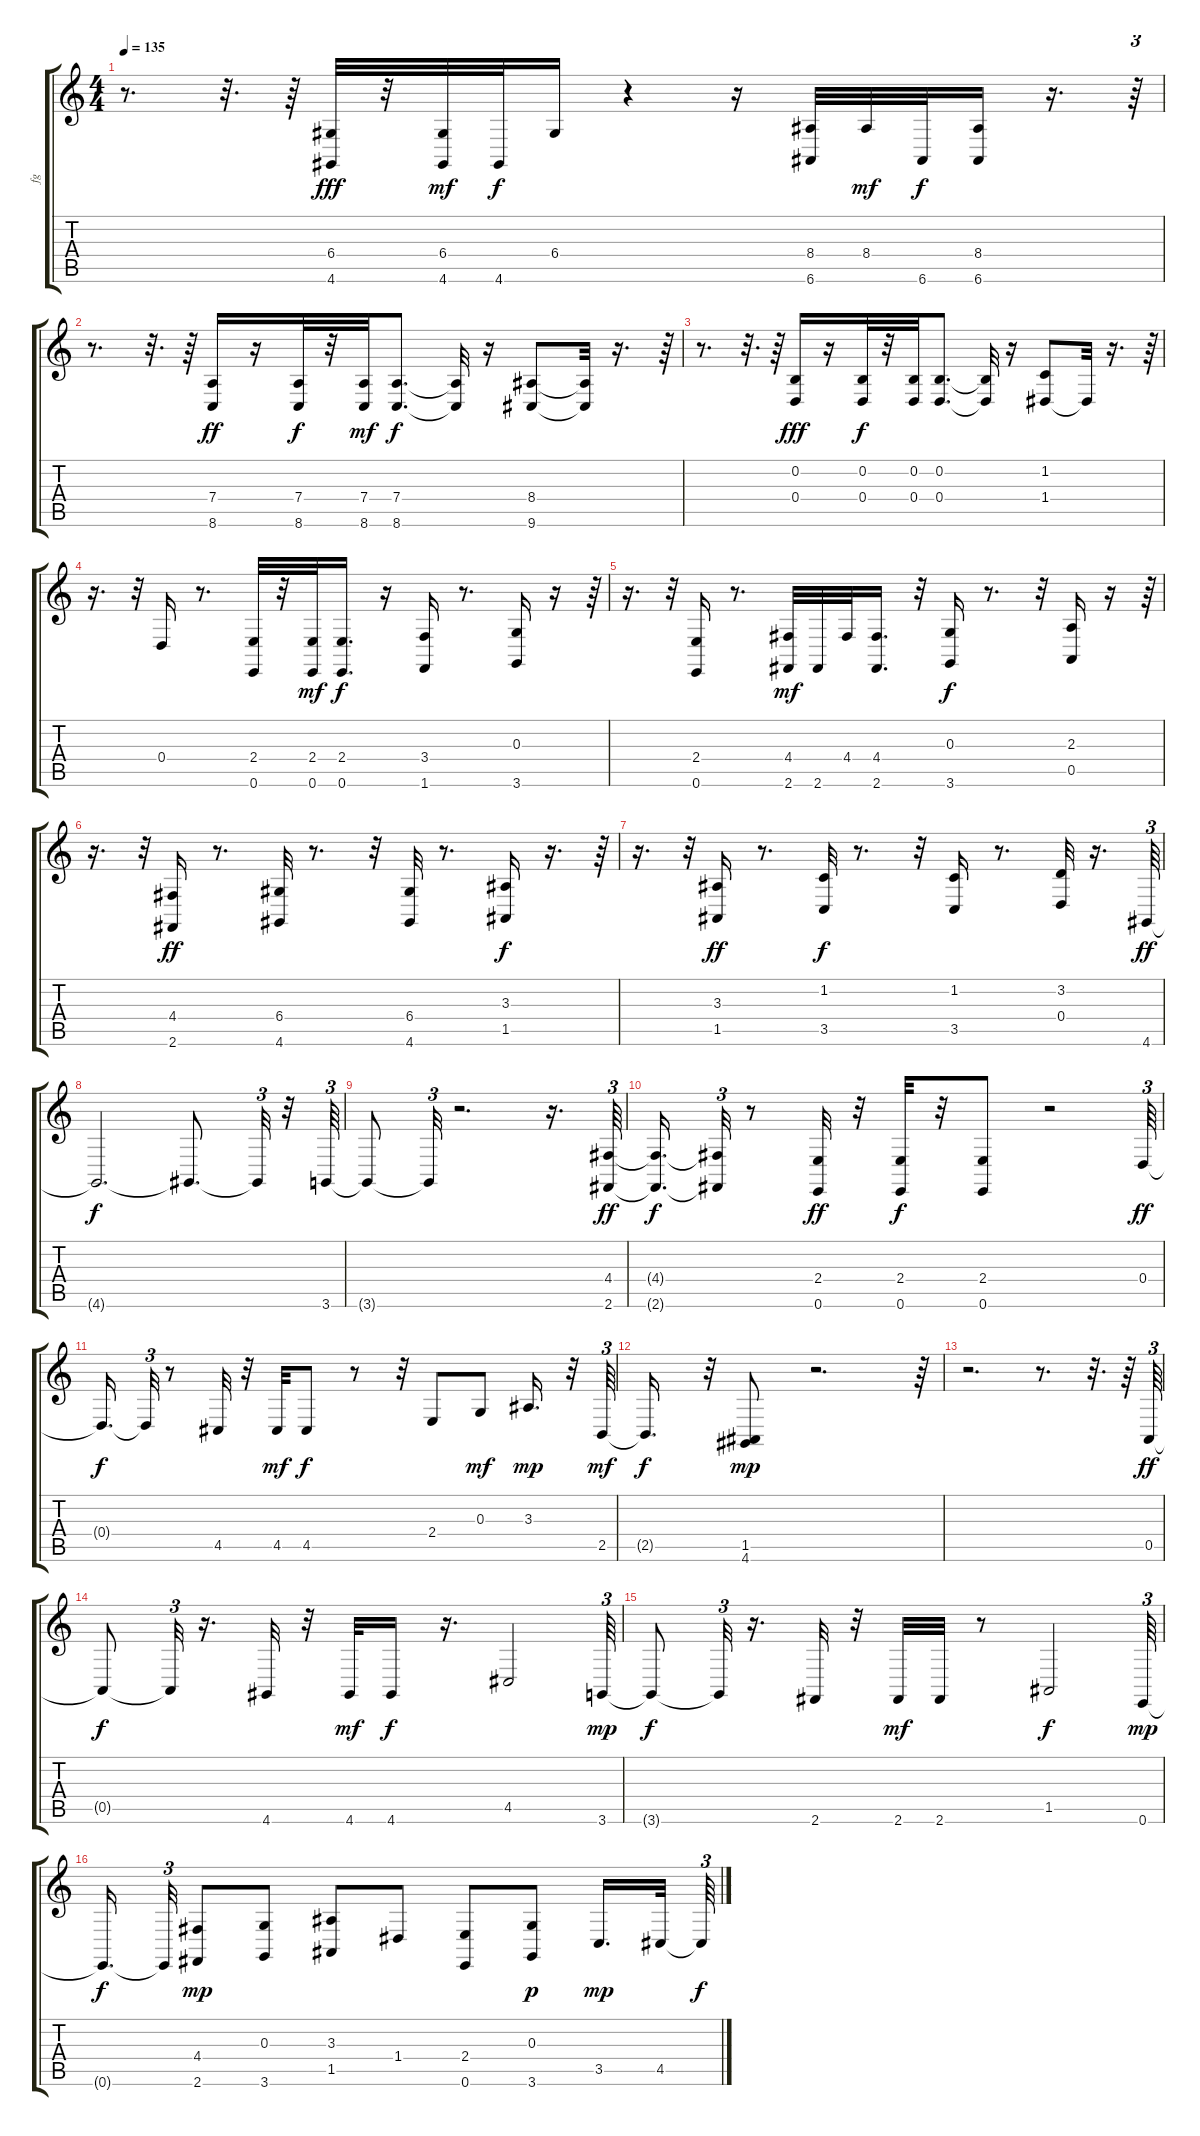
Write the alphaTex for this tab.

\track ("fg" "fg") {instrument bassoon}
\staff {score tabs}
\tuning (E4 B3 G3 D3 A2 E2) {hide}
\ts (4 4)
\tempo 135
\clef g2
\ks c
r.8{d dy f} r.32{d} r.64 (6.4 4.6).32{dy fff} r.32 (6.4 4.6).32{dy mf} 4.6.32{dy f} 6.4.16 r.4 r.16 (8.4 6.6).32 8.4.32{dy mf} 6.6.32{dy f} (8.4 6.6).16 r.16{d} r.64{tu (3 2)} |
r.8{d} r.32{d} r.64 (7.4 8.6).16{dy ff} r.16 (7.4 8.6).32{dy f} r.32 (7.4 8.6).32{dy mf} (7.4 8.6).8{d dy f} (7.4{t} 8.6{t}).32 r.16 (8.4 9.6).8 (8.4{t} 9.6{t}).32 r.16{d} r.64{tu (3 2)} |
r.8{d} r.32{d} r.64 (0.2 0.4).16{dy fff} r.16 (0.2 0.4).32{dy f} r.32 (0.2 0.4).32 (0.2 0.4).8{d} (0.2{t} 0.4{t}).32 r.16 (1.2 1.4).8 1.4{t}.32 r.16{d} r.64{tu (3 2)} |
r.16{d} r.32{tu (3 2)} 0.4.16 r.8{d} (2.4 0.6).32 r.32 (2.4 0.6).32{dy mf} (2.4 0.6).16{d dy f} r.16 (3.4 1.6).16 r.8{d} (0.3 3.6).16 r.16 r.64{tu (3 2)} |
r.16{d} r.32{tu (3 2)} (2.4 0.6).16 r.8{d} (4.4 2.6).32{dy mf} 2.6.32 4.4.32 (4.4 2.6).16{d} r.32 (0.3 3.6).16{dy f} r.8{d} r.32 (2.3 0.5).16 r.16 r.64{tu (3 2)} |
r.16{d} r.32{tu (3 2)} (4.4 2.6).16{dy ff} r.8{d} (6.4 4.6).32 r.8{d} r.32 (6.4 4.6).32 r.8{d} (3.3 1.5).16{dy f} r.16{d} r.64{tu (3 2)} |
r.16{d} r.32{tu (3 2)} (3.3 1.5).16{dy ff} r.8{d} (1.2 3.5).32{dy f} r.8{d} r.32 (1.2 3.5).16 r.8{d} (3.2 0.4).32 r.16{d} 4.6.64{tu (3 2) dy ff} |
4.6{t}.2{d dy f} 4.6{t}.8{d} 4.6{t}.32{tu (3 2)} r.32 3.6.64{tu (3 2)} |
3.6{t}.8 3.6{t}.32{tu (3 2)} r.2{d} r.16{d} (4.4 2.6).64{tu (3 2) dy ff} |
(4.4{t} 2.6{t}).16{d dy f} (4.4{t} 2.6{t}).32{tu (3 2)} r.8 (2.4 0.6).32{dy ff} r.32 (2.4 0.6).32{dy f} r.32 (2.4 0.6).8 r.2 0.4.64{tu (3 2) dy ff} |
0.4{t}.16{d dy f} 0.4{t}.32{tu (3 2)} r.8 4.5.32 r.32 4.5.32{dy mf} 4.5.8{dy f} r.8 r.32 2.4.8 0.3.8{dy mf} 3.3.16{d dy mp} r.32 2.5.64{tu (3 2) dy mf} |
2.5{t}.16{d dy f} r.32{tu (3 2)} (1.5 4.6).8{dy mp} r.2{d} r.64{tu (3 2)} |
r.2{d} r.8{d} r.32{d} r.64 0.5.64{tu (3 2) dy ff} |
0.5{t}.8{dy f} 0.5{t}.32{tu (3 2)} r.16{d} 4.6.32 r.32 4.6.32{dy mf} 4.6.16{dy f} r.16{d} 4.5.2 3.6.64{tu (3 2) dy mp} |
3.6{t}.8{dy f} 3.6{t}.32{tu (3 2)} r.16{d} 2.6.32 r.32 2.6.32{dy mf} 2.6.32 r.8 1.5.2{dy f} 0.6.64{tu (3 2) dy mp} |
0.6{t}.16{d dy f} 0.6{t}.32{tu (3 2)} (4.4 2.6).8{dy mp} (0.3 3.6).8 (3.3 1.5).8 1.4.8 (2.4 0.6).8 (0.3 3.6).8{dy p} 3.5.16{d dy mp} 4.5.32 4.5{t}.64{tu (3 2) dy f}
